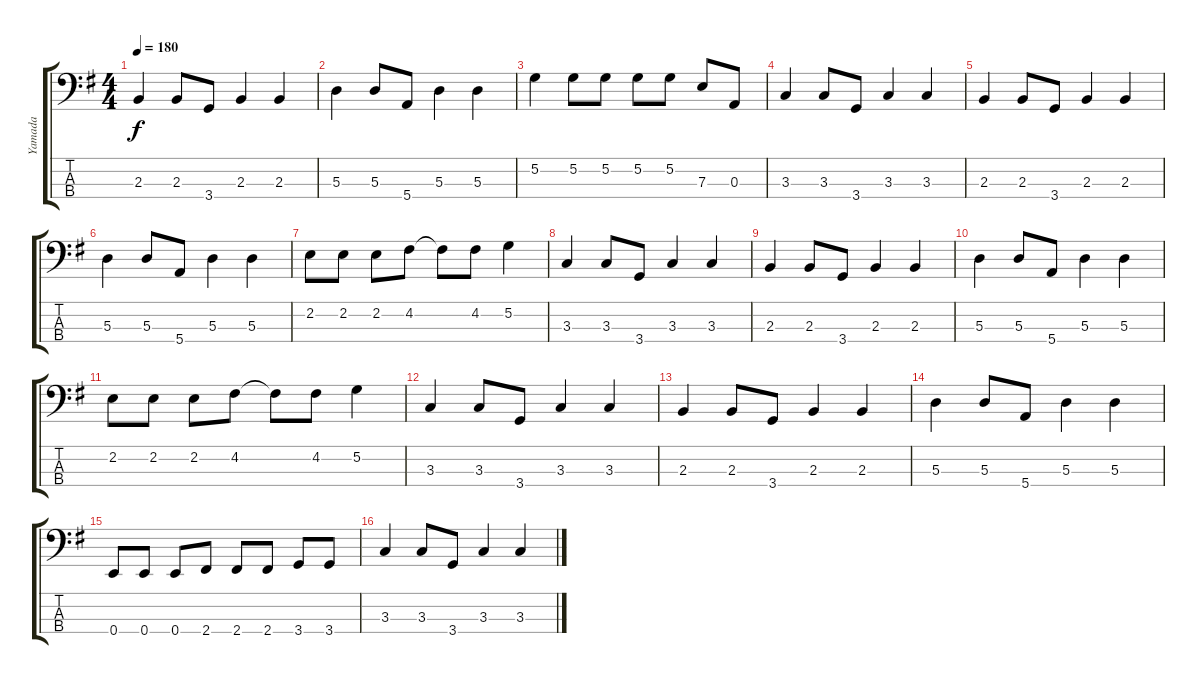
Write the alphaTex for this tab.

\track ("Yamada" "Yamada") {instrument electricbassfinger}
\staff {score tabs}
\tuning (G2 D2 A1 E1) {hide}
\ts (4 4)
\tempo 180
\clef f4
\ks g
2.3.4{dy f} 2.3.8 3.4.8 2.3.4 2.3.4 |
5.3.4 5.3.8 5.4.8 5.3.4 5.3.4 |
5.2.4 5.2.8 5.2.8 5.2.8 5.2.8 7.3.8 0.3.8 |
3.3.4 3.3.8 3.4.8 3.3.4 3.3.4 |
2.3.4 2.3.8 3.4.8 2.3.4 2.3.4 |
5.3.4 5.3.8 5.4.8 5.3.4 5.3.4 |
2.2.8 2.2.8 2.2.8 4.2.8 4.2{t}.8 4.2.8 5.2.4 |
3.3.4 3.3.8 3.4.8 3.3.4 3.3.4 |
2.3.4 2.3.8 3.4.8 2.3.4 2.3.4 |
5.3.4 5.3.8 5.4.8 5.3.4 5.3.4 |
2.2.8 2.2.8 2.2.8 4.2.8 4.2{t}.8 4.2.8 5.2.4 |
3.3.4 3.3.8 3.4.8 3.3.4 3.3.4 |
2.3.4 2.3.8 3.4.8 2.3.4 2.3.4 |
5.3.4 5.3.8 5.4.8 5.3.4 5.3.4 |
0.4.8 0.4.8 0.4.8 2.4.8 2.4.8 2.4.8 3.4.8 3.4.8 |
3.3.4 3.3.8 3.4.8 3.3.4 3.3.4
